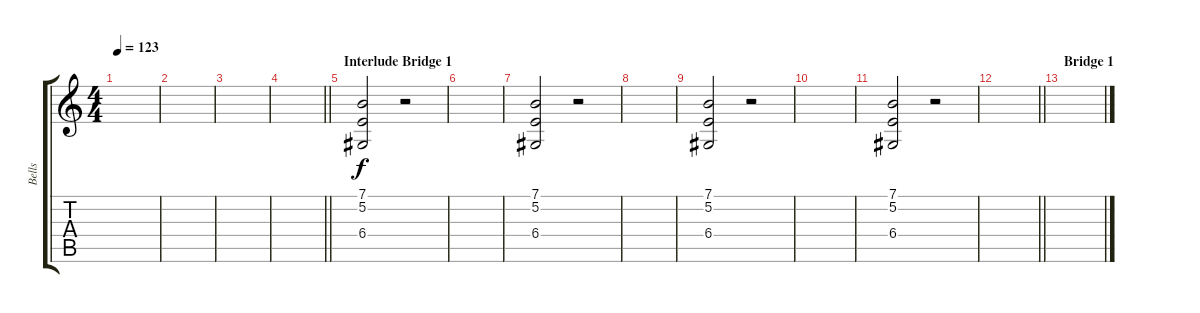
\track ("Bells" "Bells") {instrument tubularbells}
\staff {score tabs}
\tuning (E4 B3 G3 D3 A2 E2) {hide}
\ts (4 4)
\tempo 123
\clef g2
\ks c
|
|
|
\barLineRight lightlight
|
\section ("" "Interlude Bridge 1")
(7.1 5.2 6.4).2{volume 13} r.2 |
|
(7.1 5.2 6.4).2 r.2 |
|
(7.1 5.2 6.4).2 r.2 |
|
(7.1 5.2 6.4).2 r.2 |
\barLineRight lightlight
|
\section ("" "Bridge 1")
